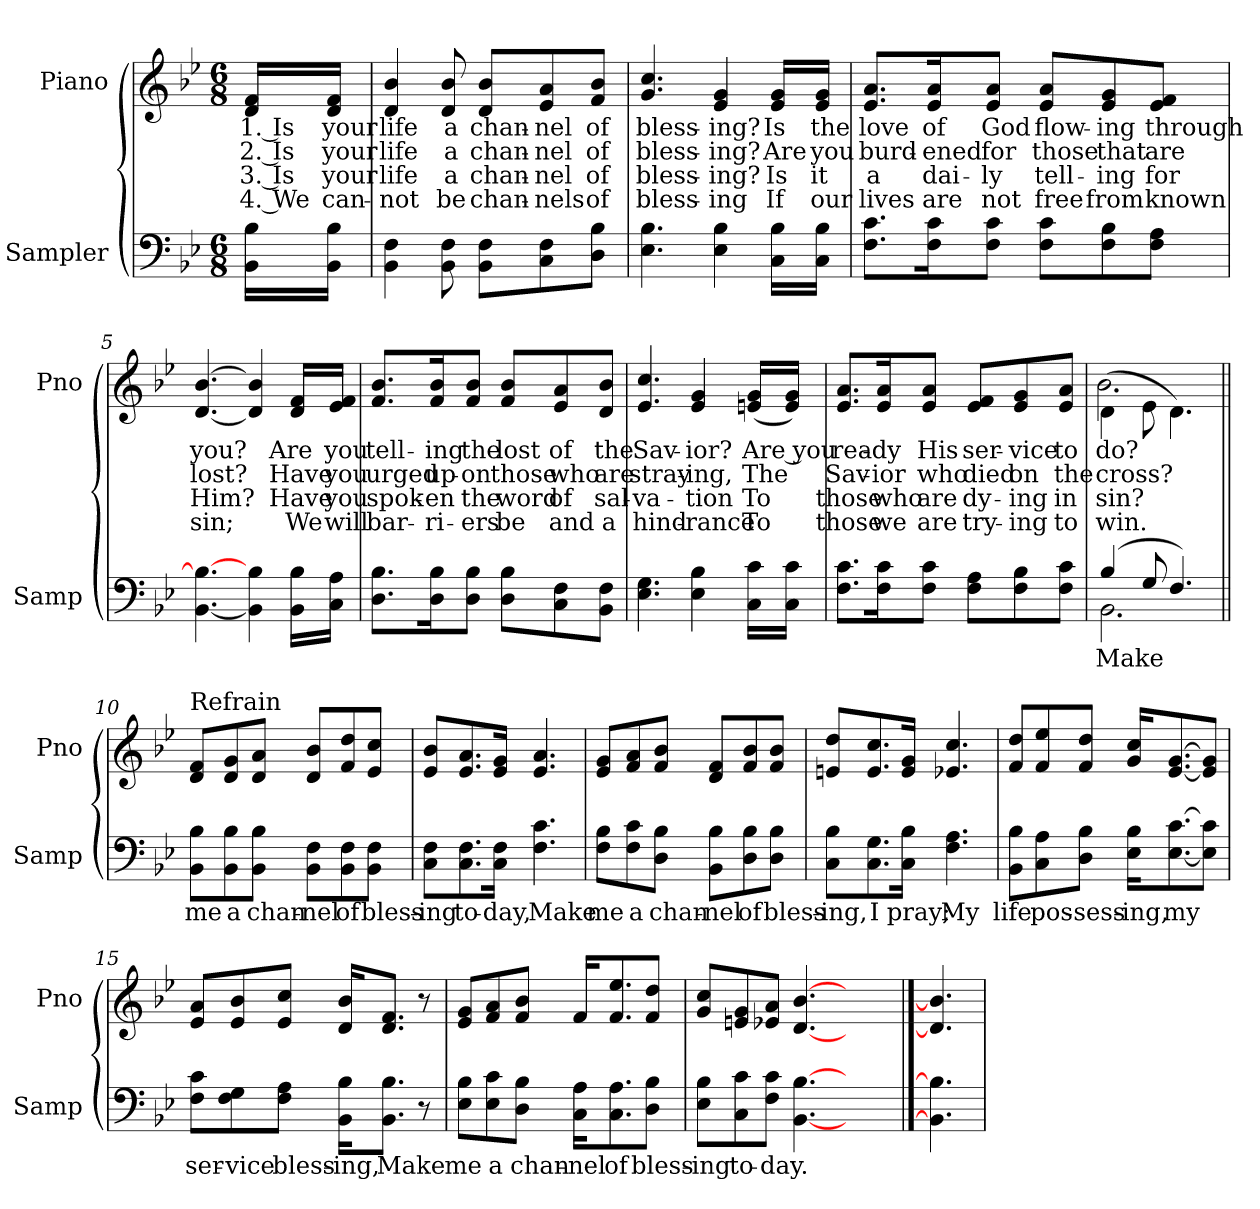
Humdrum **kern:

**kern	**text	**kern	**text	**text	**text	**text
*part2	*part2	*part1	*part1	*part1	*part1	*part1
*staff2	*staff2	*staff1	*staff1	*staff1	*staff1	*staff1
*I"Sampler	*	*I"Piano	*	*	*	*
*I'Samp	*	*I'Pno	*	*	*	*
*clefF4	*	*clefG2	*	*	*	*
*k[b-e-]	*	*k[b-e-]	*	*	*	*
*B-:	*	*B-:	*	*	*	*
*M6/8	*	*M6/8	*	*	*	*
=1	=1	=1	=1	=1	=1	=1
16BB-\ 16B-\LL	.	16d/ 16f/LL	1. Is	2. Is	3. Is	4. We
16BB-\ 16B-\JJ	.	16d/ 16f/JJ	your	your	your	can-
=2	=2	=2	=2	=2	=2	=2
4BB- 4F	.	4d 4b-	life	life	life	-not
8BB- 8F	.	8d 8b-	a	a	a	be
8BB-\ 8F\L	.	8d/ 8b-/L	chan-	chan-	chan-	chan-
8C\ 8F\	.	8e-/ 8a/	-nel	-nel	-nel	-nels
8D\ 8B-\J	.	8f/ 8b-/J	of	of	of	of
=3	=3	=3	=3	=3	=3	=3
4.E- 4.B-	.	4.g 4.cc	bless-	bless-	bless-	bless-
4E- 4B-	.	4e- 4g	-ing?	-ing?	-ing?	-ing
16C\ 16B-\LL	.	16e-/ 16g/LL	Is	Are	Is	If
16C\ 16B-\JJ	.	16e-/ 16g/JJ	the	you	it	our
=4	=4	=4	=4	=4	=4	=4
8.F\ 8.c\L	.	8.e-/ 8.a/L	love	burd-	a	lives
16F\ 16c\K	.	16e-/ 16a/K	of	-ened	dai-	are
8F\ 8c\J	.	8e-/ 8a/J	God	for	-ly	not
8F\ 8c\L	.	8e-/ 8a/L	flow-	those	tell-	free
8F\ 8B-\	.	8e-/ 8g/	-ing	that	-ing	from
8F\ 8A\J	.	8e-/ 8f/J	through	are	for	known
=5	=5	=5	=5	=5	=5	=5
[4.BB- 4.B-_	.	[4.d [4.b-	you?	lost?	Him?	sin;
4BB-] 4B-	.	4d] 4b-]	.	.	.	.
16BB-\ 16B-\LL	.	16d/ 16f/LL	Are	Have	Have	We
16C\ 16A\JJ	.	16e-/ 16f/JJ	you	you	you	will
=6	=6	=6	=6	=6	=6	=6
8.D\ 8.B-\L	.	8.f/ 8.b-/L	tell-	urged	spok-	bar-
16D\ 16B-\K	.	16f/ 16b-/K	-ing	up-	-en	-ri-
8D\ 8B-\J	.	8f/ 8b-/J	the	-on	the	-ers
8D\ 8B-\L	.	8f/ 8b-/L	lost	those	word	be
8C\ 8F\	.	8e-/ 8a/	of	who	of	and
8BB-\ 8F\J	.	8d/ 8b-/J	the	are	sal-	a
=7	=7	=7	=7	=7	=7	=7
4.E- 4.G	.	4.e- 4.cc	Sav-	stray-	-va-	hind-
4E- 4B-	.	4e- 4g	-ior?	-ing,	-tion	-rance
16C\ 16c\LL	.	(16en/ 16g/LL	Are you	The	To	To
16C\ 16c\JJ	.	16e/ 16g/JJ)	.	.	.	.
=8	=8	=8	=8	=8	=8	=8
8.F\ 8.c\L	.	8.e-/ 8.a/L	rea-	Sav-	those	those
16F\ 16c\K	.	16e-/ 16a/K	-dy	-ior	who	we
8F\ 8c\J	.	8e-/ 8a/J	His	who	are	are
8F\ 8A\L	.	8e-/ 8f/L	ser-	died	dy-	try-
8F\ 8B-\	.	8e-/ 8g/	-vice	on	-ing	-ing
8F\ 8c\J	.	8e-/ 8a/J	to	the	in	to
=9	=9	=9	=9	=9	=9	=9
*^	*	*^	*	*	*	*
(4B-/	2.BB-	Make	(4d\	2.b-	do?	cross?	sin?	win.
8G/	.	.	8e-\	.	.	.	.	.
4.F/)	.	.	4.d\)	.	.	.	.	.
*v	*v	*	*	*	*	*	*	*
*	*	*v	*v	*	*	*	*
=10||	=10||	=10||	=10||	=10||	=10||	=10||
!	!	!LO:TX:t=Refrain	!	!	!	!
8BB-\ 8B-\L	me	8d/ 8f/L	.	.	.	.
8BB-\ 8B-\	a	8d/ 8g/	.	.	.	.
8BB-\ 8B-\J	chan-	8d/ 8a/J	.	.	.	.
8BB-\ 8F\L	-nel	8d/ 8b-/L	.	.	.	.
8BB-\ 8F\	of	8f/ 8dd/	.	.	.	.
8BB-\ 8F\J	bless-	8e-/ 8cc/J	.	.	.	.
=11	=11	=11	=11	=11	=11	=11
8C\ 8F\L	-ing	8e-/ 8b-/L	.	.	.	.
8.C\ 8.F\	to-	8.e-/ 8.a/	.	.	.	.
16C\ 16F\Jk	-day,	16e-/ 16g/Jk	.	.	.	.
4.F 4.c	Make	4.e- 4.a	.	.	.	.
=12	=12	=12	=12	=12	=12	=12
8F\ 8B-\L	me	8e-/ 8g/L	.	.	.	.
8F\ 8c\	a	8f/ 8a/	.	.	.	.
8D\ 8B-\J	chan-	8f/ 8b-/J	.	.	.	.
8BB-\ 8B-\L	-nel	8d/ 8f/L	.	.	.	.
8D\ 8B-\	of	8f/ 8b-/	.	.	.	.
8D\ 8B-\J	bless-	8f/ 8b-/J	.	.	.	.
=13	=13	=13	=13	=13	=13	=13
8C\ 8B-\L	-ing,	8en/ 8dd/L	.	.	.	.
8.C\ 8.G\	I	8.e/ 8.cc/	.	.	.	.
16C\ 16B-\Jk	pray;	16e/ 16g/Jk	.	.	.	.
4.F 4.A	My	4.e-X 4.cc	.	.	.	.
=14	=14	=14	=14	=14	=14	=14
8BB-\ 8B-\L	life	8f/ 8dd/L	.	.	.	.
8C\ 8A\	pos-	8f/ 8ee-/	.	.	.	.
8D\ 8B-\J	-sess-	8f/ 8dd/J	.	.	.	.
16E-\ 16B-\KL	-ing,	16g/ 16cc/KL	.	.	.	.
[8.E-\ [8.c\	my	[8.e-/ [8.g/	.	.	.	.
8E-]\ 8c]\J	.	8e-]/ 8g]/J	.	.	.	.
=15	=15	=15	=15	=15	=15	=15
8F\ 8c\L	ser-	8e-/ 8a/L	.	.	.	.
8F\ 8G\	-vice	8e-/ 8b-/	.	.	.	.
8F\ 8A\J	bless-	8e-/ 8cc/J	.	.	.	.
16BB-\ 16B-\KL	-ing,	16d/ 16b-/KL	.	.	.	.
8.BB-\ 8.B-\J	Make	8.d/ 8.f/J	.	.	.	.
8r	.	8r	.	.	.	.
=16	=16	=16	=16	=16	=16	=16
8E-\ 8B-\L	me	8e-/ 8g/L	.	.	.	.
8E-\ 8c\	a	8f/ 8a/	.	.	.	.
8D\ 8B-\J	chan-	8f/ 8b-/J	.	.	.	.
16C\ 16A\KL	-nel	16f/KL	.	.	.	.
8.C\ 8.A\	of	8.f/ 8.ee-/	.	.	.	.
8D\ 8B-\J	bless-	8f/ 8dd/J	.	.	.	.
=17	=17	=17	=17	=17	=17	=17
8E-\ 8B-\L	-ing	8g/ 8cc/L	.	.	.	.
8C\ 8c\	to-	8en/ 8g/	.	.	.	.
8F\ 8c\J	-day.	8e-X/ 8a/J	.	.	.	.
[4.BB- [4.B-	.	[4.d [4.b-	.	.	.	.
4.ryy	.	4.ryy	.	.	.	.
==18	==18	==18	==18	==18	==18	==18
4.BB-] 4.B-]	.	4.d] 4.b-]	.	.	.	.
=	=	=	=	=	=	=
*-	*-	*-	*-	*-	*-	*-
